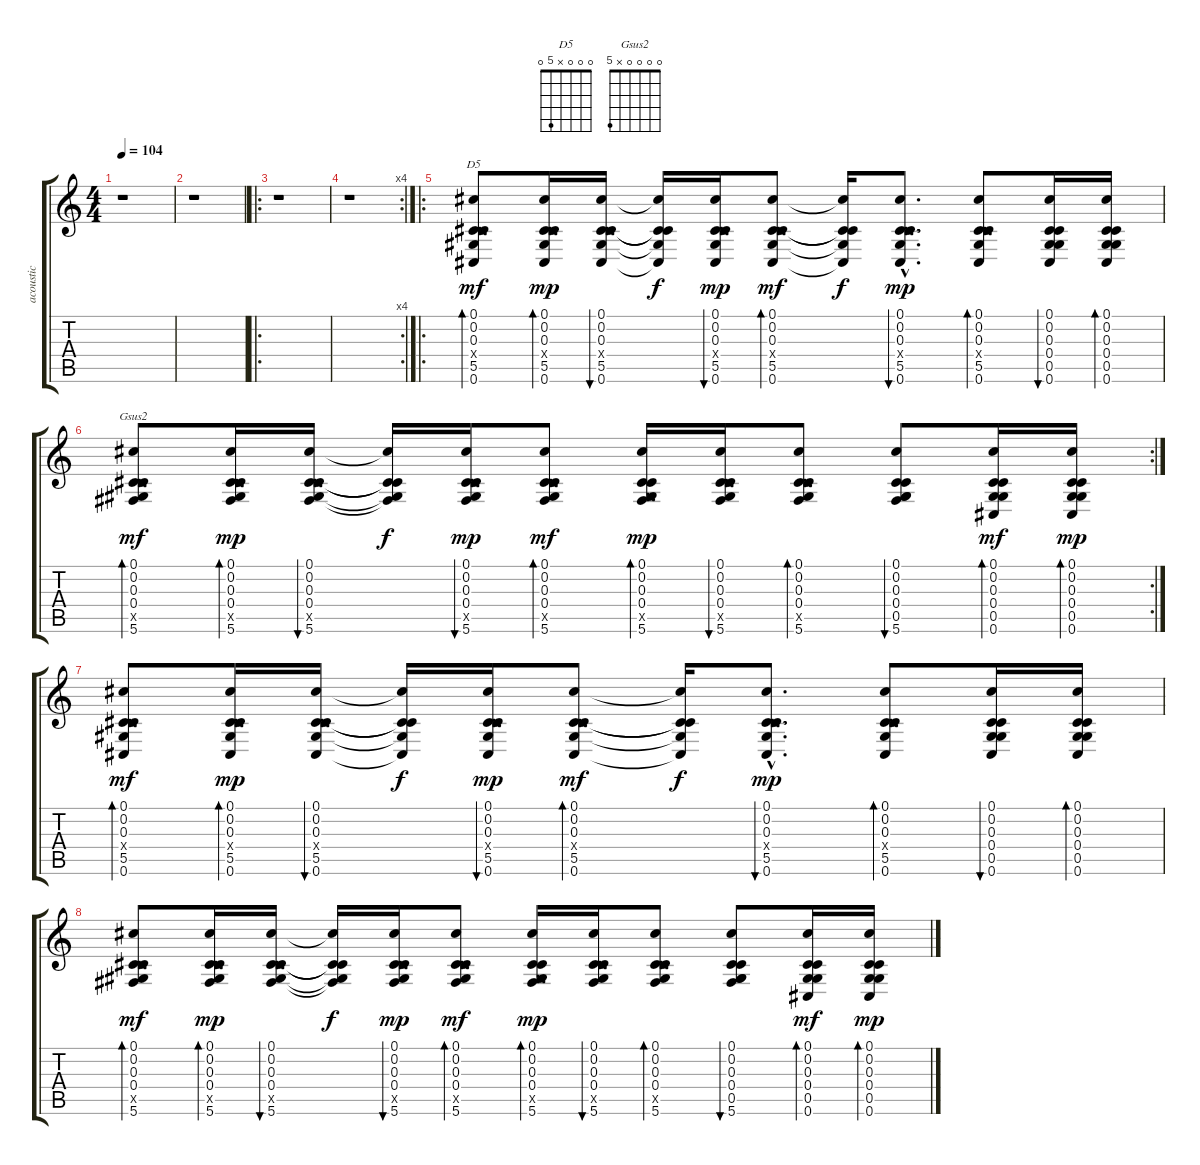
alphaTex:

\track ("acoustic" "acoustic") {instrument acousticguitarsteel}
\staff {score tabs}
\tuning (Db4 Db3 Ab2 Db3 Ab2 Db2) {hide}
\chord ("D5" 0 0 0 x 5 0)
\chord ("Gsus2" 0 0 0 0 x 5)
\ts (4 4)
\tempo 104
\clef g2
\ks c
r.1{dy mf instrument acousticguitarsteel} |
r.1 |
\ro
r.1 |
\rc 4
r.1 |
\ro
(0.1 0.2 0.3 0.4{x} 5.5 0.6).8{bd 30 ch "D5"} (0.1 0.2 0.3 0.4{x} 5.5 0.6).16{bd 30 dy mp} (0.1 0.2 0.3 0.4{x} 5.5 0.6).16{bu 30} (0.1{t} 0.2{t} 0.3{t} 5.5{t} 0.6{t}).16{dy f} (0.1 0.2 0.3 0.4{x} 5.5 0.6).16{bu 30 dy mp} (0.1 0.2 0.3 0.4{x} 5.5 0.6).8{bd 30 dy mf} (0.1{t} 0.2{t} 0.3{t} 5.5{t} 0.6{t}).16{dy f} (0.1{hac} 0.2{hac} 0.3{hac} 0.4{hac x} 5.5{hac} 0.6{hac}).8{d bu 30 dy mp} (0.1 0.2 0.3 0.4{x} 5.5 0.6).8{bd 30} (0.1 0.2 0.3 0.4 0.5 0.6).16{bu 30} (0.1 0.2 0.3 0.4 0.5 0.6).16{bd 30} |
\rc 2
(0.1 0.2 0.3 0.4 5.5{x} 5.6).8{bd 30 ch "Gsus2" dy mf} (0.1 0.2 0.3 0.4 5.5{x} 5.6).16{bd 30 dy mp} (0.1 0.2 0.3 0.4 5.5{x} 5.6).16{bu 30} (0.1{t} 0.2{t} 0.3{t} 0.4{t} 5.6{t}).16{dy f} (0.1 0.2 0.3 0.4 5.5{x} 5.6).16{bu 30 dy mp} (0.1 0.2 0.3 0.4 5.5{x} 5.6).8{bd 30 dy mf} (0.1 0.2 0.3 0.4 0.5{x} 5.6).16{bd 30 dy mp} (0.1 0.2 0.3 0.4 5.5{x} 5.6).16{bu 30} (0.1 0.2 0.3 0.4 5.5{x} 5.6).8{bd 30} (0.1 0.2 0.3 0.4 0.5 5.6).8{bu 30} (0.1 0.2 0.3 0.4 0.5 0.6).16{bd 30 dy mf} (0.1 0.2 0.3 0.4 0.5 0.6).16{bd 30 dy mp} |
(0.1 0.2 0.3 0.4{x} 5.5 0.6).8{bd 30 dy mf} (0.1 0.2 0.3 0.4{x} 5.5 0.6).16{bd 30 dy mp} (0.1 0.2 0.3 0.4{x} 5.5 0.6).16{bu 30} (0.1{t} 0.2{t} 0.3{t} 5.5{t} 0.6{t}).16{dy f} (0.1 0.2 0.3 0.4{x} 5.5 0.6).16{bu 30 dy mp} (0.1 0.2 0.3 0.4{x} 5.5 0.6).8{bd 30 dy mf} (0.1{t} 0.2{t} 0.3{t} 5.5{t} 0.6{t}).16{dy f} (0.1{hac} 0.2{hac} 0.3{hac} 0.4{hac x} 5.5{hac} 0.6{hac}).8{d bu 30 dy mp} (0.1 0.2 0.3 0.4{x} 5.5 0.6).8{bd 30} (0.1 0.2 0.3 0.4 0.5 0.6).16{bu 30} (0.1 0.2 0.3 0.4 0.5 0.6).16{bd 30} |
(0.1 0.2 0.3 0.4 5.5{x} 5.6).8{bd 30 dy mf} (0.1 0.2 0.3 0.4 5.5{x} 5.6).16{bd 30 dy mp} (0.1 0.2 0.3 0.4 5.5{x} 5.6).16{bu 30} (0.1{t} 0.2{t} 0.3{t} 0.4{t} 5.6{t}).16{dy f} (0.1 0.2 0.3 0.4 5.5{x} 5.6).16{bu 30 dy mp} (0.1 0.2 0.3 0.4 5.5{x} 5.6).8{bd 30 dy mf} (0.1 0.2 0.3 0.4 0.5{x} 5.6).16{bd 30 dy mp} (0.1 0.2 0.3 0.4 5.5{x} 5.6).16{bu 30} (0.1 0.2 0.3 0.4 5.5{x} 5.6).8{bd 30} (0.1 0.2 0.3 0.4 0.5 5.6).8{bu 30} (0.1 0.2 0.3 0.4 0.5 0.6).16{bd 30 dy mf} (0.1 0.2 0.3 0.4 0.5 0.6).16{bd 30 dy mp}
